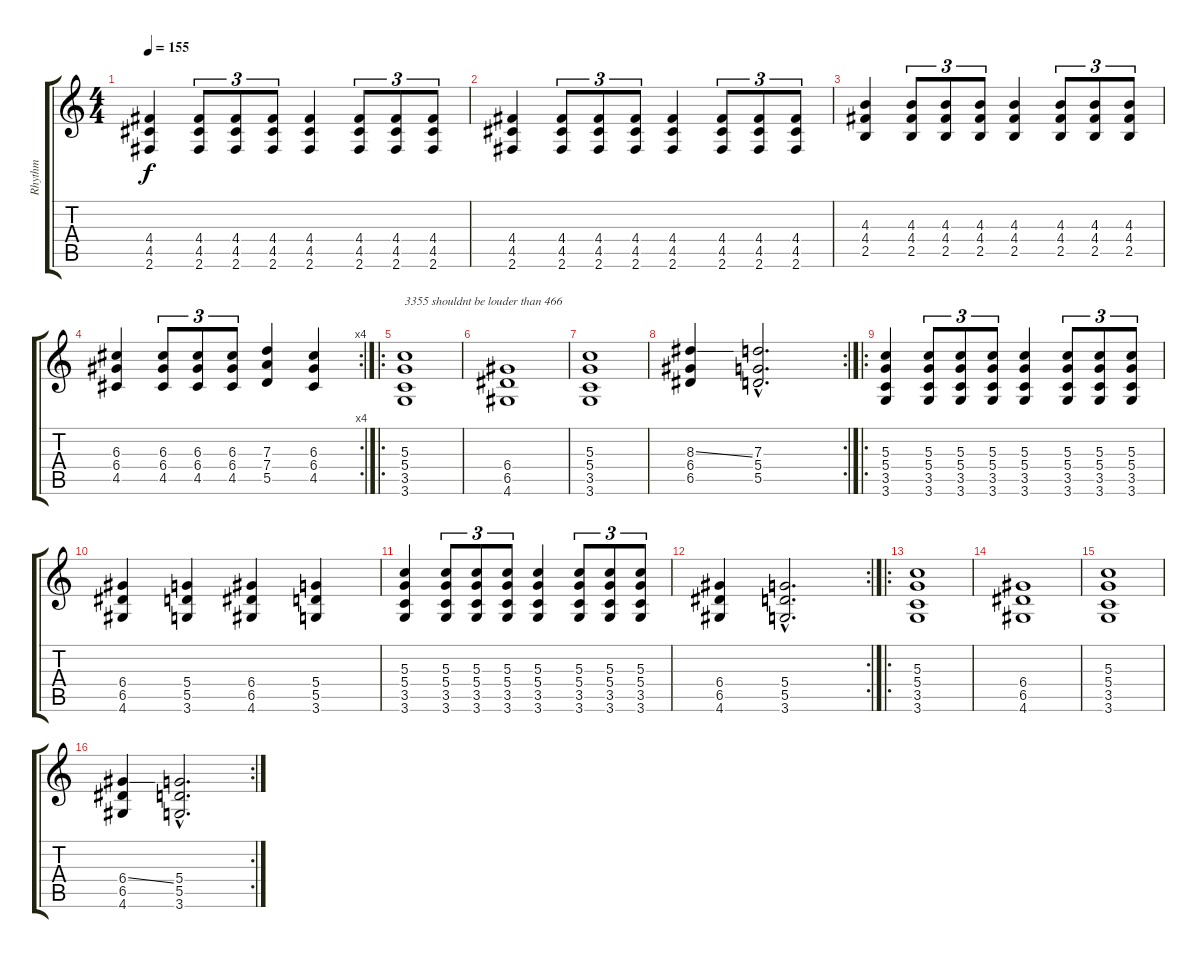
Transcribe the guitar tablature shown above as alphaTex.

\track ("Rhythm" "Rhythm") {instrument distortionguitar}
\staff {score tabs}
\tuning (E4 B3 G3 D3 A2 E2) {hide}
\ts (4 4)
\tempo 155
\clef g2
\ks c
(4.4 4.5 2.6).4{dy f instrument distortionguitar} (4.4 4.5 2.6).8{tu (3 2)} (4.4 4.5 2.6).8{tu (3 2)} (4.4 4.5 2.6).8{tu (3 2)} (4.4 4.5 2.6).4 (4.4 4.5 2.6).8{tu (3 2)} (4.4 4.5 2.6).8{tu (3 2)} (4.4 4.5 2.6).8{tu (3 2)} |
(4.4 4.5 2.6).4 (4.4 4.5 2.6).8{tu (3 2)} (4.4 4.5 2.6).8{tu (3 2)} (4.4 4.5 2.6).8{tu (3 2)} (4.4 4.5 2.6).4 (4.4 4.5 2.6).8{tu (3 2)} (4.4 4.5 2.6).8{tu (3 2)} (4.4 4.5 2.6).8{tu (3 2)} |
(4.3 4.4 2.5).4 (4.3 4.4 2.5).8{tu (3 2)} (4.3 4.4 2.5).8{tu (3 2)} (4.3 4.4 2.5).8{tu (3 2)} (4.3 4.4 2.5).4 (4.3 4.4 2.5).8{tu (3 2)} (4.3 4.4 2.5).8{tu (3 2)} (4.3 4.4 2.5).8{tu (3 2)} |
\rc 4
(6.3 6.4 4.5).4 (6.3 6.4 4.5).8{tu (3 2)} (6.3 6.4 4.5).8{tu (3 2)} (6.3 6.4 4.5).8{tu (3 2)} (7.3 7.4 5.5).4 (6.3 6.4 4.5).4 |
\ro
(5.3 5.4 3.5 3.6).1{txt "3355 shouldnt be louder than 466"} |
(6.4 6.5 4.6).1 |
(5.3 5.4 3.5 3.6).1 |
\rc 2
(8.3{ss} 6.4 6.5).4 (7.3{hac} 5.4{hac} 5.5{hac}).2{d} |
\ro
(5.3 5.4 3.5 3.6).4 (5.3 5.4 3.5 3.6).8{tu (3 2)} (5.3 5.4 3.5 3.6).8{tu (3 2)} (5.3 5.4 3.5 3.6).8{tu (3 2)} (5.3 5.4 3.5 3.6).4 (5.3 5.4 3.5 3.6).8{tu (3 2)} (5.3 5.4 3.5 3.6).8{tu (3 2)} (5.3 5.4 3.5 3.6).8{tu (3 2)} |
(6.4 6.5 4.6).4 (5.4 5.5 3.6).4 (6.4 6.5 4.6).4 (5.4 5.5 3.6).4 |
(5.3 5.4 3.5 3.6).4 (5.3 5.4 3.5 3.6).8{tu (3 2)} (5.3 5.4 3.5 3.6).8{tu (3 2)} (5.3 5.4 3.5 3.6).8{tu (3 2)} (5.3 5.4 3.5 3.6).4 (5.3 5.4 3.5 3.6).8{tu (3 2)} (5.3 5.4 3.5 3.6).8{tu (3 2)} (5.3 5.4 3.5 3.6).8{tu (3 2)} |
\rc 2
(6.4 6.5 4.6).4 (5.4{hac} 5.5{hac} 3.6{hac}).2{d} |
\ro
(5.3 5.4 3.5 3.6).1 |
(6.4 6.5 4.6).1 |
(5.3 5.4 3.5 3.6).1 |
\rc 2
(6.4{ss} 6.5 4.6).4 (5.4{hac} 5.5{hac} 3.6{hac}).2{d}
